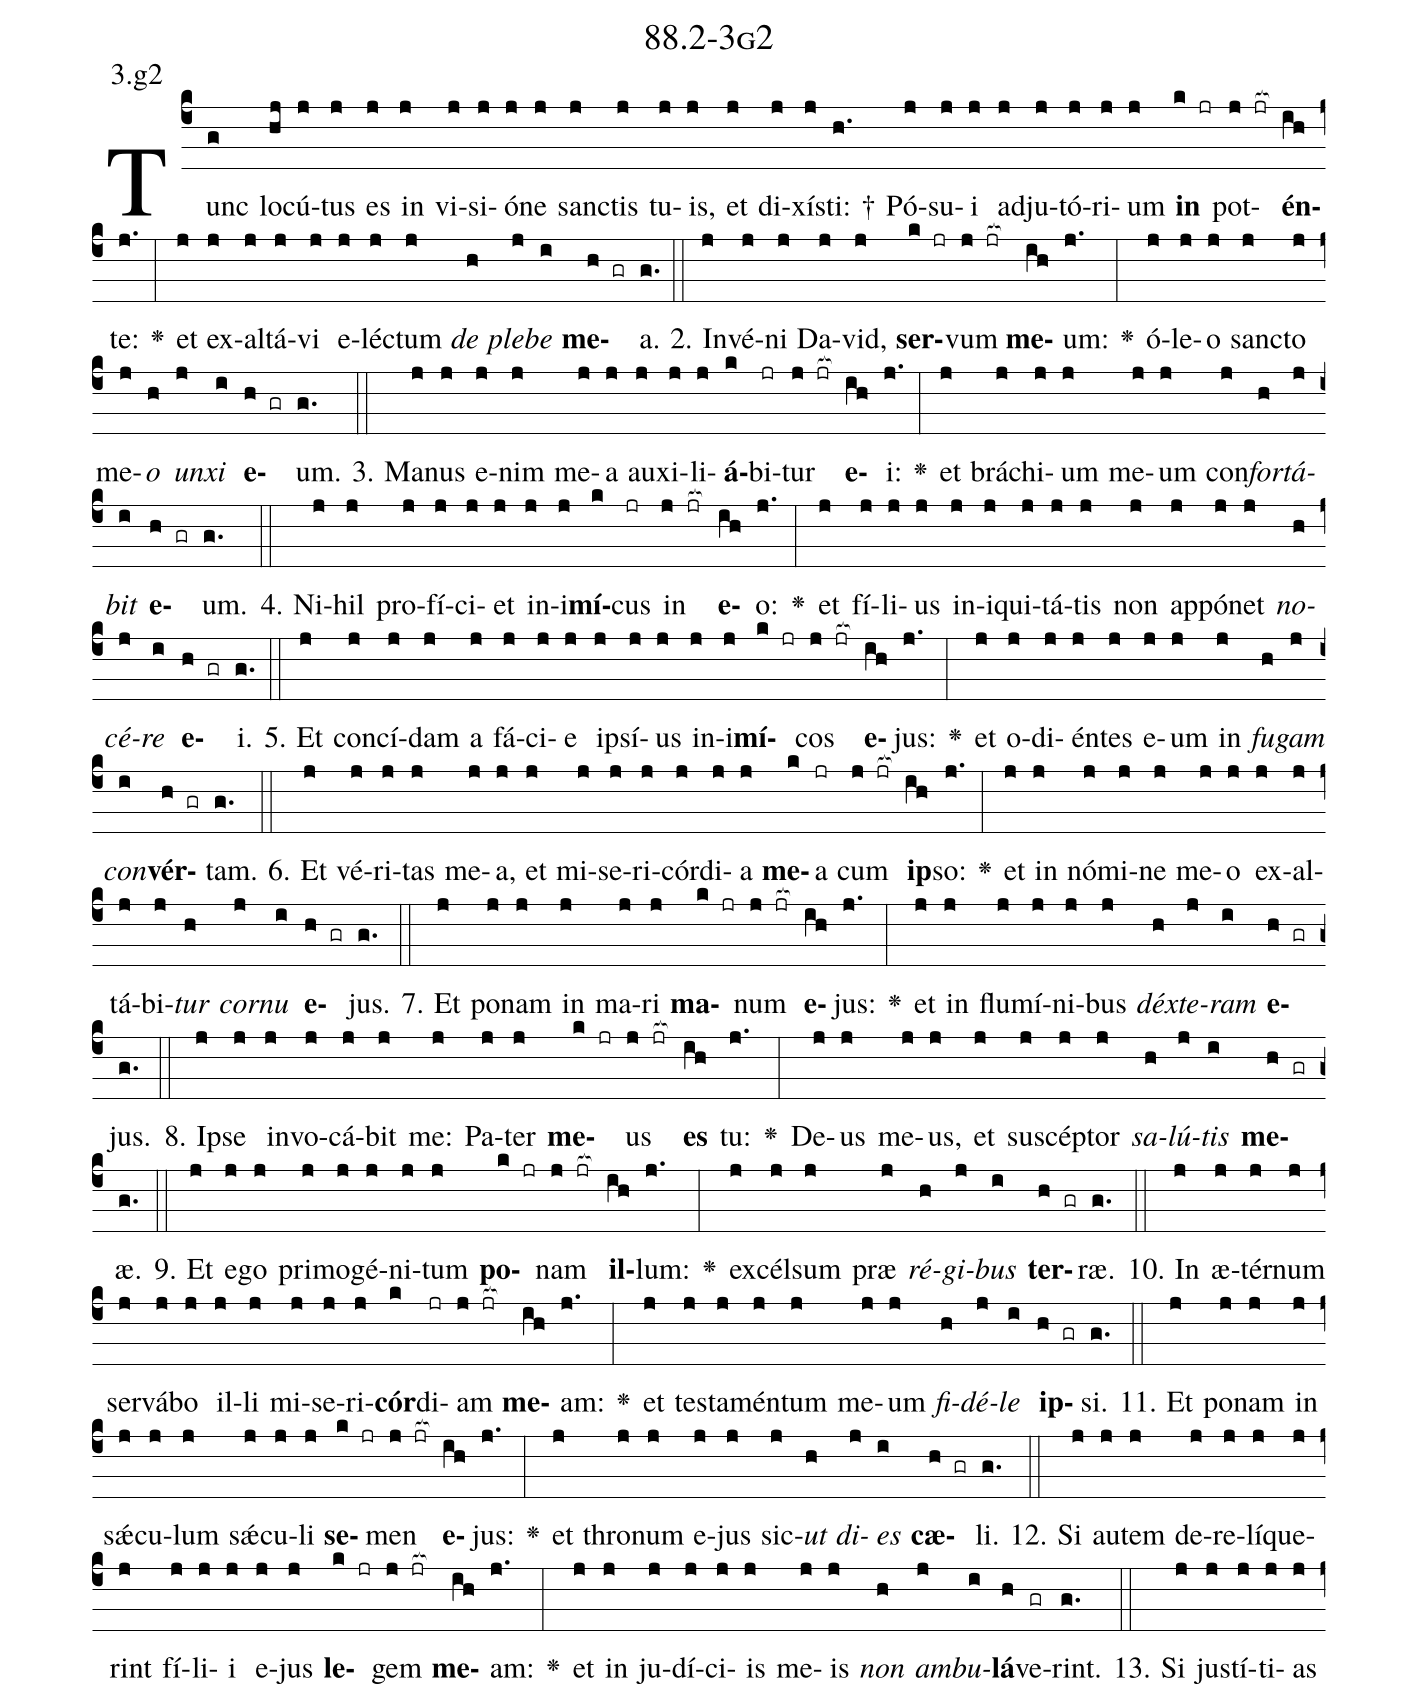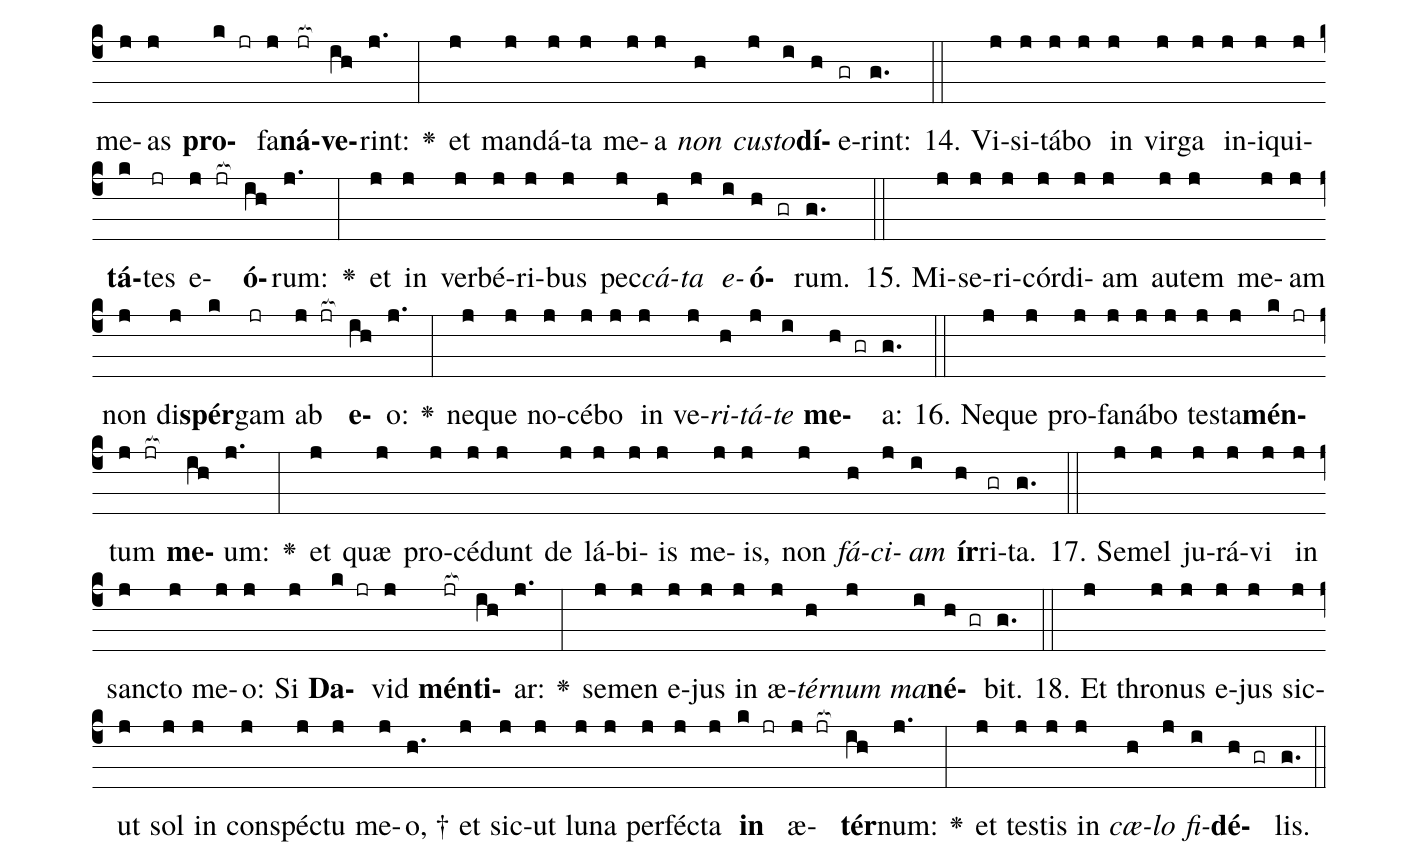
name: 88.2-3g2;
annotation: 3.g2;
%%
(c4)Tunc(g) lo(hj)cú(j)tus(j) es(j) in(j) vi(j)si(j)ó(j)ne(j) sanc(j)tis(j) tu(j)is,(j) et(j) di(j)xís(j)ti: †(h.) Pó(j)su(j)i(j) ad(j)ju(j)tó(j)ri(j)um(j) <b>in</b>(k jr) pot(j jr[ocb:1{])<b>én</b>(ih[ocb:0}])te:(j.) <v>\greheightstar</v>(:) et(j) ex(j)al(j)tá(j)vi(j) e(j)léc(j)tum(j) <i>de</i>(h) <i>ple</i>(j)<i>be</i>(i) <b>me</b>(h gr)a.(g.) (::)
2. In(j)vé(j)ni(j) Da(j)vid,(j) <b>ser</b>(k jr)vum(j jr[ocb:1{]) <b>me</b>(ih[ocb:0}])um:(j.) <v>\greheightstar</v>(:) ó(j)le(j)o(j) sanc(j)to(j) me(j)<i>o</i>(h) <i>un</i>(j)<i>xi</i>(i) <b>e</b>(h gr)um.(g.) (::)
3. Ma(j)nus(j) e(j)nim(j) me(j)a(j) au(j)xi(j)li(j)<b>á</b>(k)bi(jr)tur(j jr[ocb:1{]) <b>e</b>(ih[ocb:0}])i:(j.) <v>\greheightstar</v>(:) et(j) brá(j)chi(j)um(j) me(j)um(j) con(j)<i>for</i>(h)<i>tá</i>(j)<i>bit</i>(i) <b>e</b>(h gr)um.(g.) (::)
4. Ni(j)hil(j) pro(j)fí(j)ci(j)et(j) in(j)i(j)<b>mí</b>(k)cus(jr) in(j jr[ocb:1{]) <b>e</b>(ih[ocb:0}])o:(j.) <v>\greheightstar</v>(:) et(j) fí(j)li(j)us(j) in(j)i(j)qui(j)tá(j)tis(j) non(j) ap(j)pó(j)net(j) <i>no</i>(h)<i>cé</i>(j)<i>re</i>(i) <b>e</b>(h gr)i.(g.) (::)
5. Et(j) con(j)cí(j)dam(j) a(j) fá(j)ci(j)e(j) ip(j)sí(j)us(j) in(j)i(j)<b>mí</b>(k jr)cos(j jr[ocb:1{]) <b>e</b>(ih[ocb:0}])jus:(j.) <v>\greheightstar</v>(:) et(j) o(j)di(j)én(j)tes(j) e(j)um(j) in(j) <i>fu</i>(h)<i>gam</i>(j) <i>con</i>(i)<b>vér</b>(h gr)tam.(g.) (::)
6. Et(j) vé(j)ri(j)tas(j) me(j)a,(j) et(j) mi(j)se(j)ri(j)cór(j)di(j)a(j) <b>me</b>(k)a(jr) cum(j jr[ocb:1{]) <b>ip</b>(ih[ocb:0}])so:(j.) <v>\greheightstar</v>(:) et(j) in(j) nó(j)mi(j)ne(j) me(j)o(j) ex(j)al(j)tá(j)bi(j)<i>tur</i>(h) <i>cor</i>(j)<i>nu</i>(i) <b>e</b>(h gr)jus.(g.) (::)
7. Et(j) po(j)nam(j) in(j) ma(j)ri(j) <b>ma</b>(k jr)num(j jr[ocb:1{]) <b>e</b>(ih[ocb:0}])jus:(j.) <v>\greheightstar</v>(:) et(j) in(j) flu(j)mí(j)ni(j)bus(j) <i>déx</i>(h)<i>te</i>(j)<i>ram</i>(i) <b>e</b>(h gr)jus.(g.) (::)
8. Ip(j)se(j) in(j)vo(j)cá(j)bit(j) me:(j) Pa(j)ter(j) <b>me</b>(k jr)us(j jr[ocb:1{]) <b>es</b>(ih[ocb:0}]) tu:(j.) <v>\greheightstar</v>(:) De(j)us(j) me(j)us,(j) et(j) su(j)scép(j)tor(j) <i>sa</i>(h)<i>lú</i>(j)<i>tis</i>(i) <b>me</b>(h gr)æ.(g.) (::)
9. Et(j) e(j)go(j) pri(j)mo(j)gé(j)ni(j)tum(j) <b>po</b>(k jr)nam(j jr[ocb:1{]) <b>il</b>(ih[ocb:0}])lum:(j.) <v>\greheightstar</v>(:) ex(j)cél(j)sum(j) præ(j) <i>ré</i>(h)<i>gi</i>(j)<i>bus</i>(i) <b>ter</b>(h gr)ræ.(g.) (::)
10. In(j) æ(j)tér(j)num(j) ser(j)vá(j)bo(j) il(j)li(j) mi(j)se(j)ri(j)<b>cór</b>(k)di(jr)am(j jr[ocb:1{]) <b>me</b>(ih[ocb:0}])am:(j.) <v>\greheightstar</v>(:) et(j) tes(j)ta(j)mén(j)tum(j) me(j)um(j) <i>fi</i>(h)<i>dé</i>(j)<i>le</i>(i) <b>ip</b>(h gr)si.(g.) (::)
11. Et(j) po(j)nam(j) in(j) sǽ(j)cu(j)lum(j) sǽ(j)cu(j)li(j) <b>se</b>(k jr)men(j jr[ocb:1{]) <b>e</b>(ih[ocb:0}])jus:(j.) <v>\greheightstar</v>(:) et(j) thro(j)num(j) e(j)jus(j) sic(j)<i>ut</i>(h) <i>di</i>(j)<i>es</i>(i) <b>cæ</b>(h gr)li.(g.) (::)
12. Si(j) au(j)tem(j) de(j)re(j)lí(j)que(j)rint(j) fí(j)li(j)i(j) e(j)jus(j) <b>le</b>(k jr)gem(j jr[ocb:1{]) <b>me</b>(ih[ocb:0}])am:(j.) <v>\greheightstar</v>(:) et(j) in(j) ju(j)dí(j)ci(j)is(j) me(j)is(j) <i>non</i>(h) <i>am</i>(j)<i>bu</i>(i)<b>lá</b>(h)ve(gr)rint.(g.) (::)
13. Si(j) jus(j)tí(j)ti(j)as(j) me(j)as(j) <b>pro</b>(k jr)fa(j)<b>ná</b>(jr[ocb:1{])<b>ve</b>(ih[ocb:0}])rint:(j.) <v>\greheightstar</v>(:) et(j) man(j)dá(j)ta(j) me(j)a(j) <i>non</i>(h) <i>cus</i>(j)<i>to</i>(i)<b>dí</b>(h)e(gr)rint:(g.) (::)
14. Vi(j)si(j)tá(j)bo(j) in(j) vir(j)ga(j) in(j)i(j)qui(j)<b>tá</b>(k)tes(jr) e(j jr[ocb:1{])<b>ó</b>(ih[ocb:0}])rum:(j.) <v>\greheightstar</v>(:) et(j) in(j) ver(j)bé(j)ri(j)bus(j) pec(j)<i>cá</i>(h)<i>ta</i>(j) <i>e</i>(i)<b>ó</b>(h gr)rum.(g.) (::)
15. Mi(j)se(j)ri(j)cór(j)di(j)am(j) au(j)tem(j) me(j)am(j) non(j) di(j)<b>spér</b>(k)gam(jr) ab(j jr[ocb:1{]) <b>e</b>(ih[ocb:0}])o:(j.) <v>\greheightstar</v>(:) ne(j)que(j) no(j)cé(j)bo(j) in(j) ve(j)<i>ri</i>(h)<i>tá</i>(j)<i>te</i>(i) <b>me</b>(h gr)a:(g.) (::)
16. Ne(j)que(j) pro(j)fa(j)ná(j)bo(j) tes(j)ta(j)<b>mén</b>(k jr)tum(j jr[ocb:1{]) <b>me</b>(ih[ocb:0}])um:(j.) <v>\greheightstar</v>(:) et(j) quæ(j) pro(j)cé(j)dunt(j) de(j) lá(j)bi(j)is(j) me(j)is,(j) non(j) <i>fá</i>(h)<i>ci</i>(j)<i>am</i>(i) <b>ír</b>(h)ri(gr)ta.(g.) (::)
17. Se(j)mel(j) ju(j)rá(j)vi(j) in(j) sanc(j)to(j) me(j)o:(j) Si(j) <b>Da</b>(k jr)vid(j) <b>mén</b>(jr[ocb:1{])<b>ti</b>(ih[ocb:0}])ar:(j.) <v>\greheightstar</v>(:) se(j)men(j) e(j)jus(j) in(j) æ(j)<i>tér</i>(h)<i>num</i>(j) <i>ma</i>(i)<b>né</b>(h gr)bit.(g.) (::)
18. Et(j) thro(j)nus(j) e(j)jus(j) sic(j)ut(j) sol(j) in(j) con(j)spéc(j)tu(j) me(j)o, †(h.) et(j) sic(j)ut(j) lu(j)na(j) per(j)féc(j)ta(j) <b>in</b>(k jr) æ(j jr[ocb:1{])<b>tér</b>(ih[ocb:0}])num:(j.) <v>\greheightstar</v>(:) et(j) tes(j)tis(j) in(j) <i>cæ</i>(h)<i>lo</i>(j) <i>fi</i>(i)<b>dé</b>(h gr)lis.(g.) (::)
